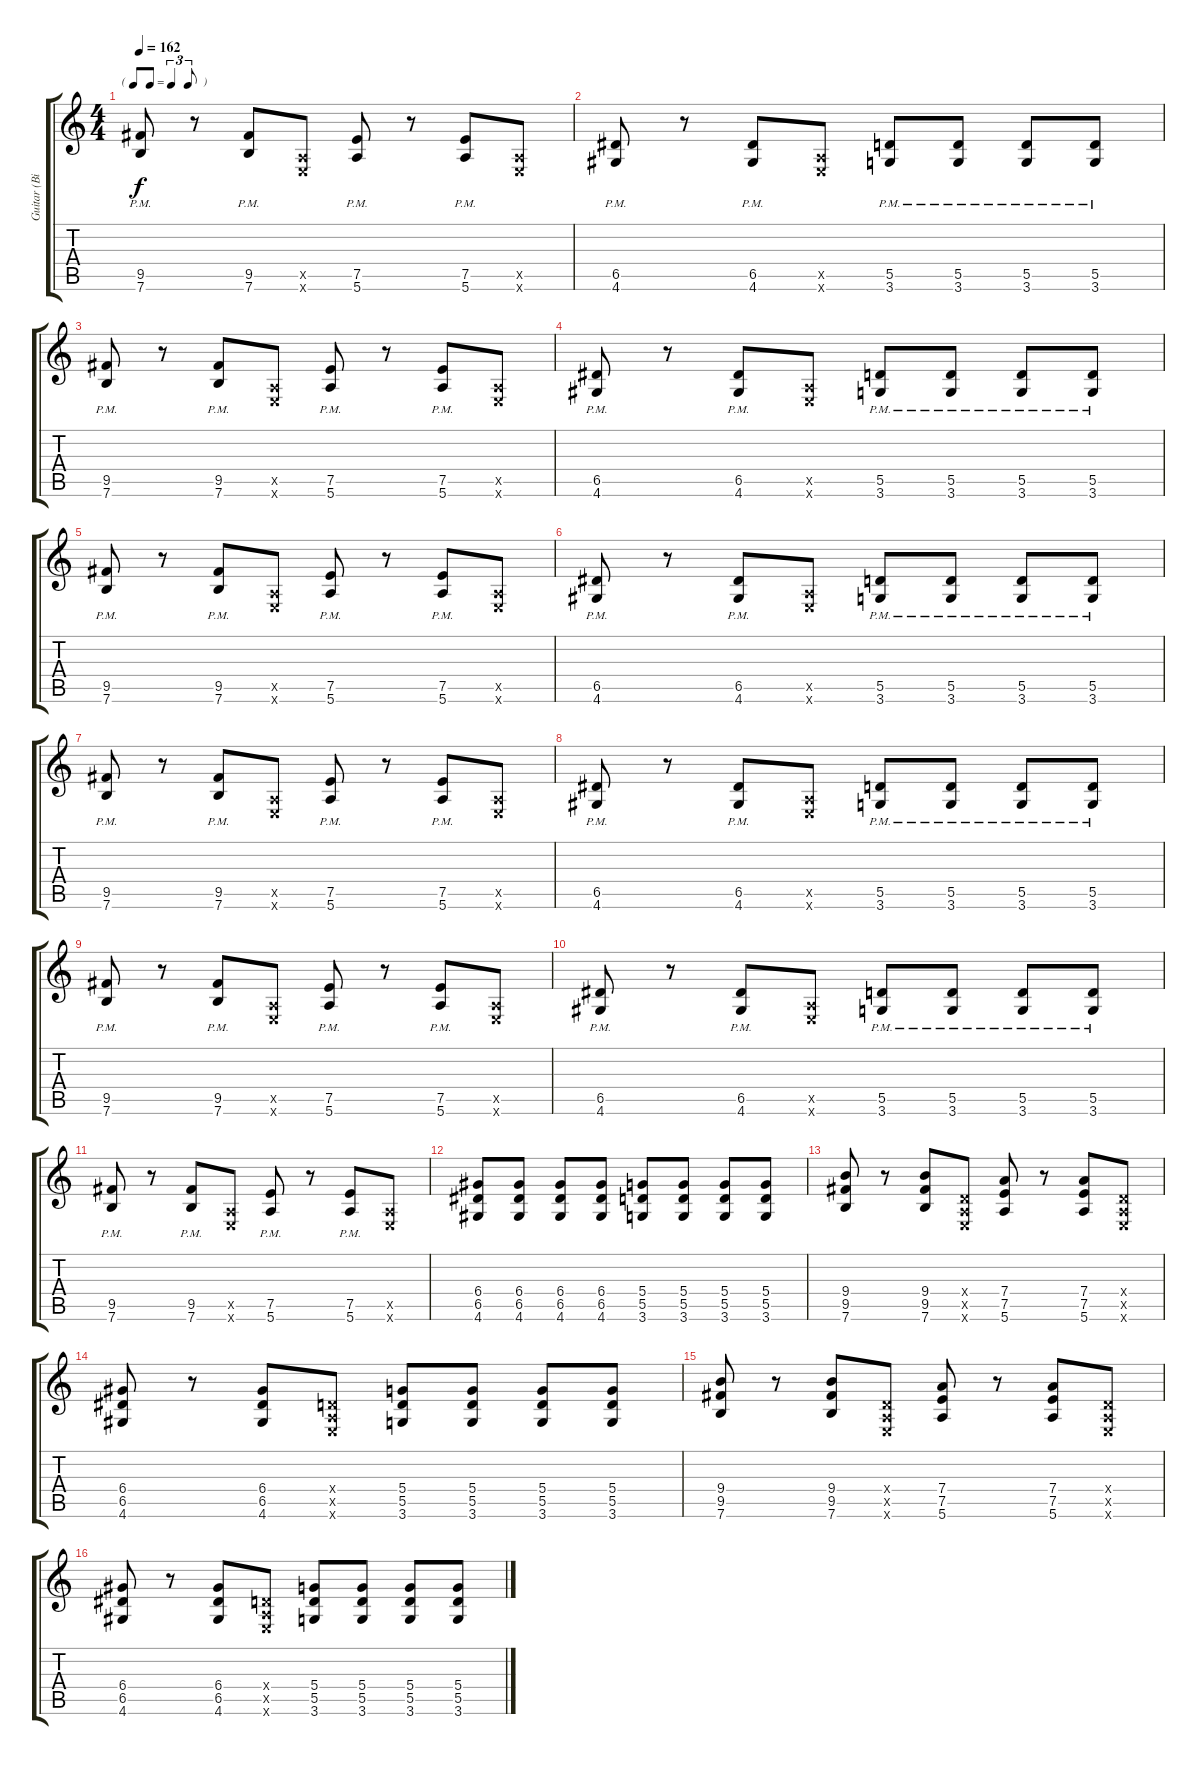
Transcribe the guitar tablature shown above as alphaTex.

\track ("Guitar (Billie Joe)" "Guitar (Bi") {instrument distortionguitar}
\staff {score tabs}
\tuning (E4 B3 G3 D3 A2 E2) {hide}
\ts (4 4)
\tf triplet8th
\tempo 162
\clef g2
\ks c
(9.5{pm} 7.6{pm}).8{dy f} r.8 (9.5{pm} 7.6{pm}).8 (0.5{x} 0.6{x}).8 (7.5{pm} 5.6{pm}).8 r.8 (7.5{pm} 5.6{pm}).8 (0.5{x} 0.6{x}).8 |
(6.5{pm} 4.6{pm}).8 r.8 (6.5{pm} 4.6{pm}).8 (0.5{x} 0.6{x}).8 (5.5{pm} 3.6{pm}).8 (5.5{pm} 3.6{pm}).8 (5.5{pm} 3.6{pm}).8 (5.5{pm} 3.6{pm}).8 |
(9.5{pm} 7.6{pm}).8 r.8 (9.5{pm} 7.6{pm}).8 (0.5{x} 0.6{x}).8 (7.5{pm} 5.6{pm}).8 r.8 (7.5{pm} 5.6{pm}).8 (0.5{x} 0.6{x}).8 |
(6.5{pm} 4.6{pm}).8 r.8 (6.5{pm} 4.6{pm}).8 (0.5{x} 0.6{x}).8 (5.5{pm} 3.6{pm}).8 (5.5{pm} 3.6{pm}).8 (5.5{pm} 3.6{pm}).8 (5.5{pm} 3.6{pm}).8 |
(9.5{pm} 7.6{pm}).8 r.8 (9.5{pm} 7.6{pm}).8 (0.5{x} 0.6{x}).8 (7.5{pm} 5.6{pm}).8 r.8 (7.5{pm} 5.6{pm}).8 (0.5{x} 0.6{x}).8 |
(6.5{pm} 4.6{pm}).8 r.8 (6.5{pm} 4.6{pm}).8 (0.5{x} 0.6{x}).8 (5.5{pm} 3.6{pm}).8 (5.5{pm} 3.6{pm}).8 (5.5{pm} 3.6{pm}).8 (5.5{pm} 3.6{pm}).8 |
(9.5{pm} 7.6{pm}).8 r.8 (9.5{pm} 7.6{pm}).8 (0.5{x} 0.6{x}).8 (7.5{pm} 5.6{pm}).8 r.8 (7.5{pm} 5.6{pm}).8 (0.5{x} 0.6{x}).8 |
(6.5{pm} 4.6{pm}).8 r.8 (6.5{pm} 4.6{pm}).8 (0.5{x} 0.6{x}).8 (5.5{pm} 3.6{pm}).8 (5.5{pm} 3.6{pm}).8 (5.5{pm} 3.6{pm}).8 (5.5{pm} 3.6{pm}).8 |
(9.5{pm} 7.6{pm}).8 r.8 (9.5{pm} 7.6{pm}).8 (0.5{x} 0.6{x}).8 (7.5{pm} 5.6{pm}).8 r.8 (7.5{pm} 5.6{pm}).8 (0.5{x} 0.6{x}).8 |
(6.5{pm} 4.6{pm}).8 r.8 (6.5{pm} 4.6{pm}).8 (0.5{x} 0.6{x}).8 (5.5{pm} 3.6{pm}).8 (5.5{pm} 3.6{pm}).8 (5.5{pm} 3.6{pm}).8 (5.5{pm} 3.6{pm}).8 |
(9.5{pm} 7.6{pm}).8 r.8 (9.5{pm} 7.6{pm}).8 (0.5{x} 0.6{x}).8 (7.5{pm} 5.6{pm}).8 r.8 (7.5{pm} 5.6{pm}).8 (0.5{x} 0.6{x}).8 |
(6.4 6.5 4.6).8 (6.4 6.5 4.6).8 (6.4 6.5 4.6).8 (6.4 6.5 4.6).8 (5.4 5.5 3.6).8 (5.4 5.5 3.6).8 (5.4 5.5 3.6).8 (5.4 5.5 3.6).8 |
(9.4 9.5 7.6).8 r.8 (9.4 9.5 7.6).8 (0.4{x} 0.5{x} 0.6{x}).8 (7.4 7.5 5.6).8 r.8 (7.4 7.5 5.6).8 (0.4{x} 0.5{x} 0.6{x}).8 |
(6.4 6.5 4.6).8 r.8 (6.4 6.5 4.6).8 (0.4{x} 0.5{x} 0.6{x}).8 (5.4 5.5 3.6).8 (5.4 5.5 3.6).8 (5.4 5.5 3.6).8 (5.4 5.5 3.6).8 |
(9.4 9.5 7.6).8 r.8 (9.4 9.5 7.6).8 (0.4{x} 0.5{x} 0.6{x}).8 (7.4 7.5 5.6).8 r.8 (7.4 7.5 5.6).8 (0.4{x} 0.5{x} 0.6{x}).8 |
(6.4 6.5 4.6).8 r.8 (6.4 6.5 4.6).8 (0.4{x} 0.5{x} 0.6{x}).8 (5.4 5.5 3.6).8 (5.4 5.5 3.6).8 (5.4 5.5 3.6).8 (5.4 5.5 3.6).8
